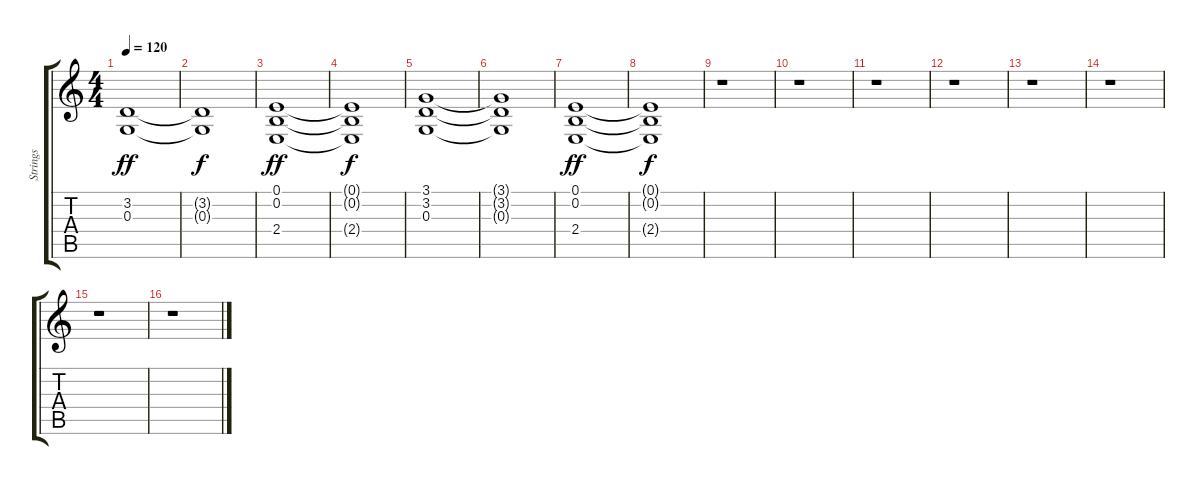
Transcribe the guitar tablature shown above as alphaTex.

\track ("Strings" "Strings") {instrument stringensemble1}
\staff {score tabs}
\tuning (E4 B3 G3 D3 A2 E2) {hide}
\ts (4 4)
\tempo 120
\clef g2
\ks c
(3.2 0.3).1{dy ff} |
(3.2{t} 0.3{t}).1{dy f} |
(0.1 0.2 2.4).1{dy ff} |
(0.1{t} 0.2{t} 2.4{t}).1{dy f} |
(3.1 3.2 0.3).1{volume 8} |
(3.1{t} 3.2{t} 0.3{t}).1 |
(0.1 0.2 2.4).1{dy ff} |
(0.1{t} 0.2{t} 2.4{t}).1{dy f} |
r.1 |
r.1 |
r.1 |
r.1 |
r.1 |
r.1 |
r.1 |
r.1
